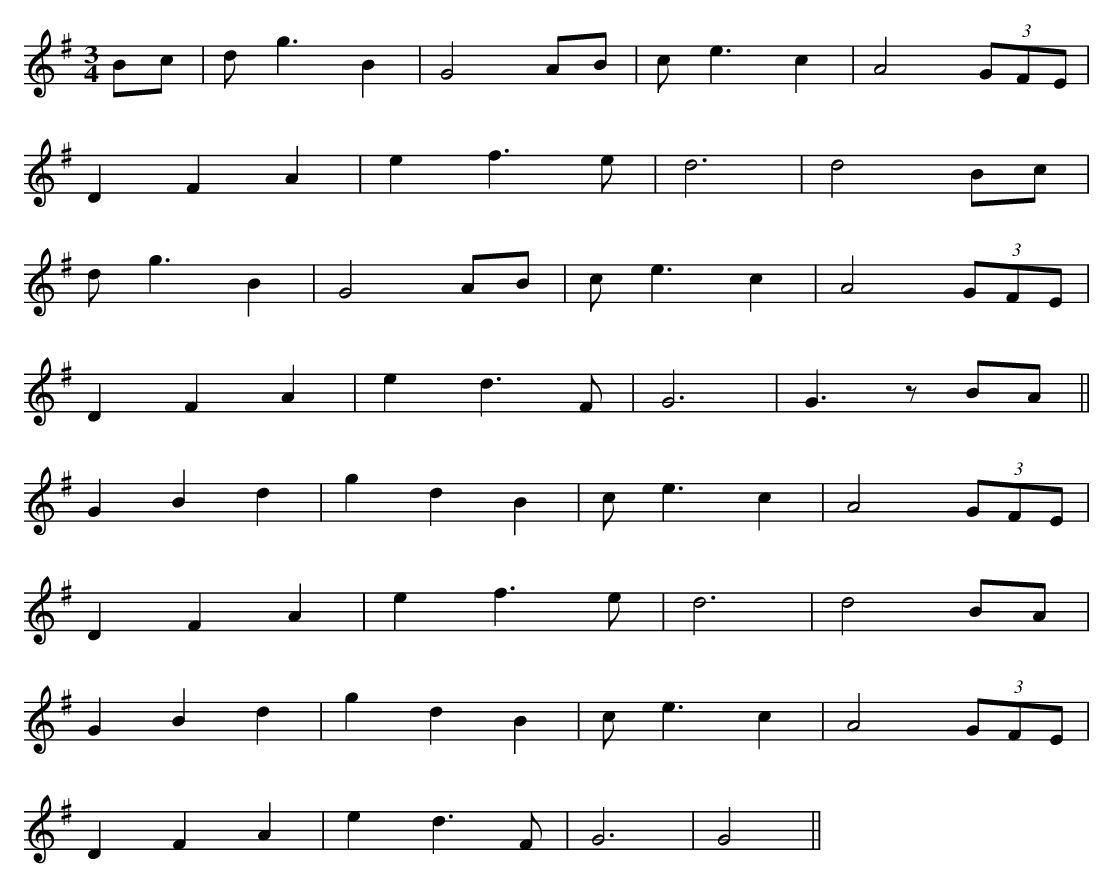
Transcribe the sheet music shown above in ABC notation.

X:1
M:3/4
K:G
Bc|dg3 B2|G4 AB|ce3 c2|A4 (3GFE|
D2 F2 A2|e2 f3e|d6|d4 Bc|
dg3 B2|G4 AB|ce3 c2|A4 (3GFE|
D2 F2 A2|e2 d3F|G6|G3z BA||
G2 B2 d2|g2 d2 B2|ce3 c2|A4 (3GFE|
D2 F2 A2|e2 f3e|d6|d4 BA|
G2 B2 d2|g2 d2 B2|ce3 c2|A4 (3GFE|
D2 F2 A2|e2 d3F|G6|G4||
